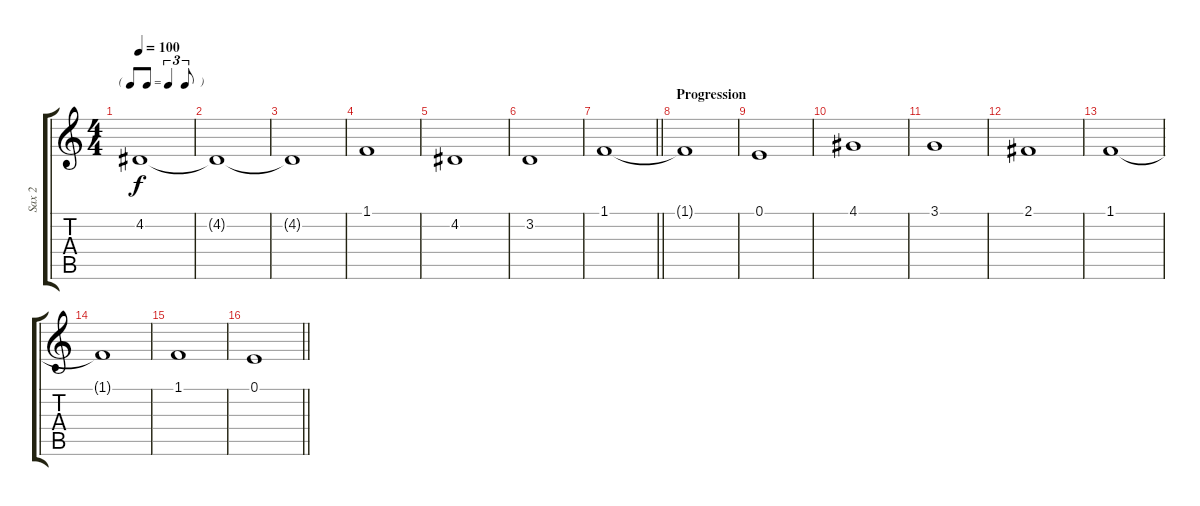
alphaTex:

\track ("Sax 2" "Sax 2") {instrument tenorsax}
\staff {score tabs}
\tuning (E4 B3 G3 D3 A2 E2) {hide}
\ts (4 4)
\tf triplet8th
\tempo 100
\clef g2
\ks c
4.2.1{dy f} |
4.2{t}.1 |
4.2{t}.1 |
1.1.1 |
4.2.1 |
3.2.1 |
\barLineRight lightlight
1.1.1 |
\section ("" "Progression")
1.1{t}.1 |
0.1.1 |
4.1.1 |
3.1.1 |
2.1.1 |
1.1.1{volume 13} |
1.1{t}.1 |
1.1.1 |
\barLineRight lightlight
0.1.1
